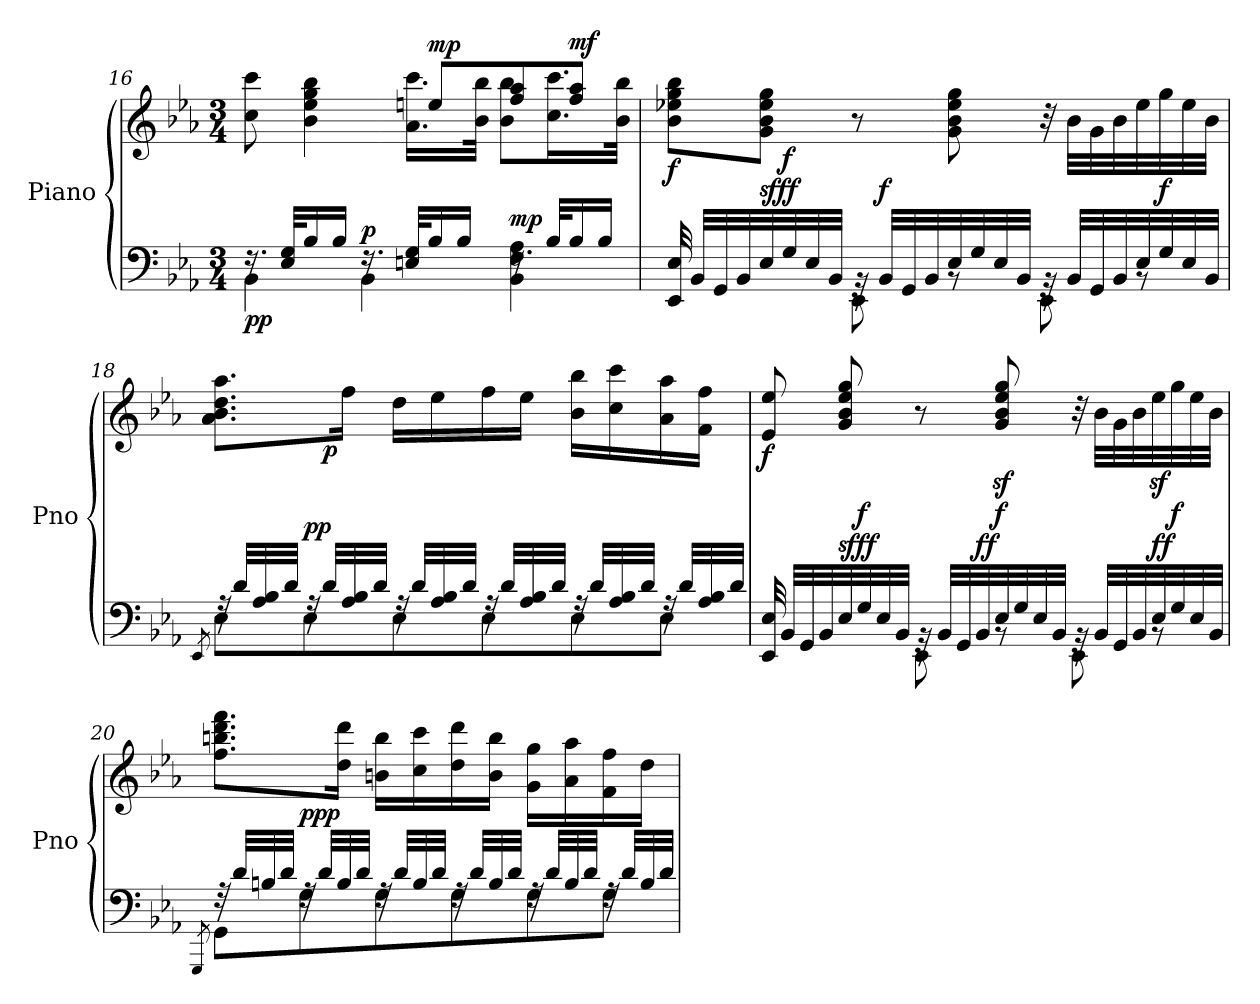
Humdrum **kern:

**kern	**kern	**dynam
*part1	*part1	*part1
*staff2	*staff1	*staff1/2
*I"Piano	*	*
*I'Pno	*	*
!!LO:PB:g=z
*clefF4	*clefG2	*
*k[b-e-a-]	*k[b-e-a-]	*
*M3/4	*M3/4	*
=16	=16	=16
*^	*^	*
!	!	!	!	!LO:DY:b=2
16.rF	4BB-\	8cc\ 8ccc\	4.rcyy	pp
32E-/ 32G/KLL	.	.	.	.
16B-/	.	4b-\ 4ee-\ 4gg\ 4bb-\	.	.
16B-/JJ	.	.	.	.
!	!	!	!	!LO:DY:a=2
16.rF	4BB-\	.	.	p
32En/ 32G/KLL	.	.	.	.
!	!	!	!	!LO:DY:a
16B-/	.	8een/L	16.a-\ 16.ccc\LL	mp
16B-/JJ	.	.	.	.
.	.	.	32b-\ 32bb-\JJk	.
!	!	!	!	!LO:DY:a=2
16.rF	4BB-\ 4F\ 4A-\	8ff/ 8aa-/	8b-\ 8bb-\L	mp
32B-/KLL	.	.	.	.
!	!	!	!	!LO:DY:a
16B-/	.	8ff/ 8aa-/J	16.cc\ 16.ccc\L	mf
16B-/JJ	.	.	.	.
.	.	.	32b-\ 32bb-\JJk	.
=17	=17	=17	=17	=17
!	!	!	!	!LO:DY:b
*	*	*v	*v	*
32EE-/ 32E-/	4rEEyy	8b-\ 8ee-X\ 8gg\ 8bb-\L	f
32BB-/LLL	.	.	.
32GG/	.	.	.
32BB-/	.	.	.
!	!	!	!LO:DY:a=2
!	!	!	!LO:DY:n=1:b
32E-/	.	8g\ 8b-\ 8ee-\ 8gg\J	sf ff
!	!	!	!LO:DY:n=2:a=2
32G/	.	.	f
32E-/	.	.	.
32BB-/JJJ	.	.	.
!	!	!	!LO:DY:n=3:a=2
!	!	!	!LO:DY:n=4:a=2
32rGG	8EE-\	8r	ff sf
!	!	!	!LO:DY:n=5:a=2
32BB-/LLL	.	.	f
32GG/	.	.	.
32BB-/	.	.	.
32E-/	8rBB	8g\ 8b-\ 8ee-\ 8gg\	.
32G/	.	.	.
32E-/	.	.	.
32BB-/JJJ	.	.	.
32rGG	8EE-\	32r	.
32BB-/LLL	.	32b-\LLL	.
32GG/	.	32g\	.
32BB-/	.	32b-\	.
!	!	!	!LO:DY:n=6:a=2
!	!	!	!LO:DY:n=7:a=2
32E-/	8rBB	32ee-\	ff sf
!	!	!	!LO:DY:n=8:a=2
32G/	.	32gg\	f
32E-/	.	32ee-\	.
32BB-/JJJ	.	32b-\JJJ	.
!!LO:LB:g=z
=18	=18	=18	=18
.	8qEE-/	.	.
!	!	!	!LO:DY:a=2
!	!	!	!LO:DY:n=1:b
*	*	*^	*
32rF	8E-\L	8.a-\ 8.b-\ 8.dd\ 8.aa-\L	8ryy	mf f
32d/LLL	.	.	.	.
32A-/ 32B-/	.	.	.	.
32d/JJJ	.	.	.	.
!	!	!	!	!LO:DY:n=2:a=2
32rF	8E-\	.	32ryy	pp
!	!	!	!	!LO:DY:n=3:b
32d/LLL	.	.	2ryy	p
32A-/ 32B-/	.	16ff\Jk	.	.
32d/JJJ	.	.	.	.
32rF	8E-\	16dd\LL	.	.
32d/LLL	.	.	.	.
32A-/ 32B-/	.	16ee-\	.	.
32d/JJJ	.	.	.	.
32rF	8E-\	16ff\	.	.
32d/LLL	.	.	.	.
32A-/ 32B-/	.	16ee-\JJ	.	.
32d/JJJ	.	.	.	.
32rF	8E-\	16b-\ 16bb-\LL	.	.
32d/LLL	.	.	.	.
32A-/ 32B-/	.	16cc\ 16ccc\	.	.
32d/JJJ	.	.	.	.
32rF	8E-\J	16a-\ 16aa-\	.	.
32d/LLL	.	.	16.ryy	.
32A-/ 32B-/	.	16f\ 16ff\JJ	.	.
32d/JJJ	.	.	.	.
=19	=19	=19	=19	=19
!	!	!	!	!LO:DY:b
*	*	*v	*v	*
32EE-/ 32E-/	4rEEyy	8e-/ 8ee-/	f
32BB-/LLL	.	.	.
32GG/	.	.	.
32BB-/	.	.	.
!	!	!	!LO:DY:a=2
!	!	!	!LO:DY:n=1:b
32E-/	.	8g/ 8b-/ 8ee-/ 8gg/	sf ff
!	!	!	!LO:DY:n=2:a=2
32G/	.	.	f
32E-/	.	.	.
32BB-/JJJ	.	.	.
32rGG	8EE-\	8r	.
32BB-/LLL	.	.	.
32GG/	.	.	.
!	!	!	!LO:DY:n=3:a=2
32BB-/	.	.	ff
!	!	!	!LO:DY:n=4:a=2
32E-/	8rBB	8g/z< 8b-/z< 8ee-/z< 8gg/z<	f
32G/	.	.	.
32E-/	.	.	.
32BB-/JJJ	.	.	.
32rGG	8EE-\	32r	.
32BB-/LLL	.	32b-\LLL	.
32GG/	.	32g\	.
32BB-/	.	32b-\	.
!	!	!	!LO:DY:n=5:a=2
32E-/	8rBB	32ee-z<\	ff
!	!	!	!LO:DY:n=6:a=2
32G/	.	32gg\	f
32E-/	.	32ee-\	.
32BB-/JJJ	.	32b-\JJJ	.
!!LO:LB:g=z
=20	=20	=20	=20
.	8qGGG/	.	.
!	!	!	!LO:DY:a=2
!	!	!	!LO:DY:n=1:b
*	*	*^	*
32rF	8GG\L	8.ff\ 8.bbn\ 8.ddd\ 8.fff\L	8ryy	mf f
32d/LLL	.	.	.	.
32Bn/	.	.	.	.
32d/JJJ	.	.	.	.
!	!	!	!	!LO:DY:n=2:a=2
!	!	!	!	!LO:DY:n=3:b
32rF	8G\	.	2ryy	pp p
32d/LLL	.	.	.	.
32B/	.	16dd\ 16ddd\Jk	.	.
32d/JJJ	.	.	.	.
32rF	8G\	16bn\ 16bb\LL	.	.
32d/LLL	.	.	.	.
32B/	.	16cc\ 16ccc\	.	.
32d/JJJ	.	.	.	.
32rF	8G\	16dd\ 16ddd\	.	.
32d/LLL	.	.	.	.
32B/	.	16b\ 16bb\JJ	.	.
32d/JJJ	.	.	.	.
32rF	8G\	16g\ 16gg\LL	.	.
32d/LLL	.	.	.	.
32B/	.	16a-\ 16aa-\	.	.
32d/JJJ	.	.	.	.
32rF	8G\J	16f\ 16ff\	8ryy	.
32d/LLL	.	.	.	.
32B/	.	16dd\JJ	.	.
32d/JJJ	.	.	.	.
*v	*v	*	*	*
*	*v	*v	*
=	=	=
*-	*-	*-
